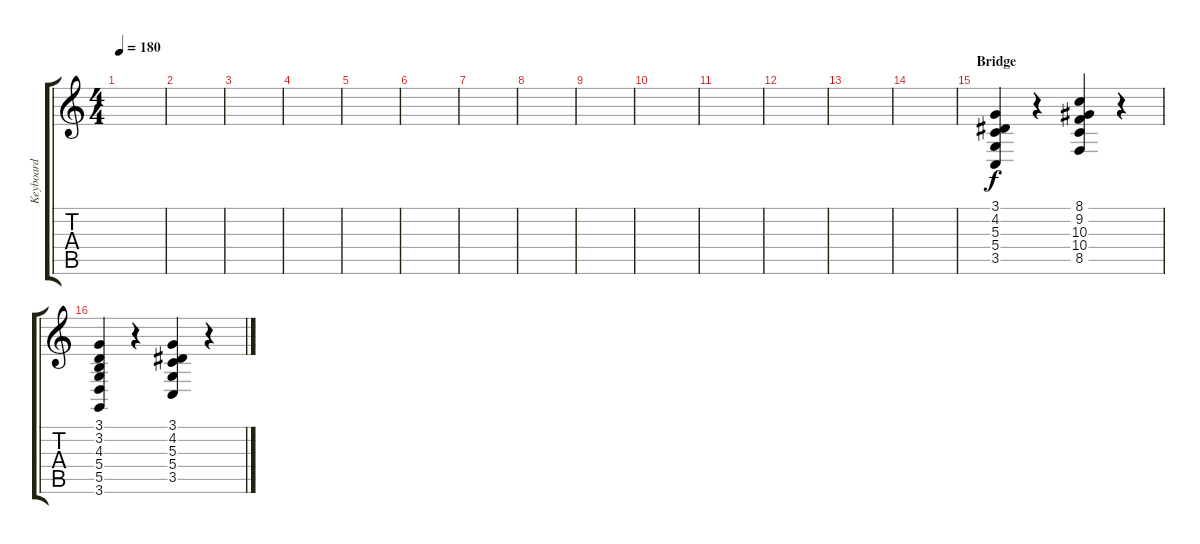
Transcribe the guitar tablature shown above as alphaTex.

\track ("Keyboard" "Keyboard") {instrument brasssection}
\staff {score tabs}
\tuning (E4 B3 G3 D3 A2 E2) {hide}
\ts (4 4)
\tempo 180
\clef g2
\ks c
|
|
|
|
|
|
|
|
|
|
|
|
|
|
\section ("" "Bridge")
(3.1 4.2 5.3 5.4 3.5).4 r.4 (8.1 9.2 10.3 10.4 8.5).4 r.4 |
(3.1 3.2 4.3 5.4 5.5 3.6).4 r.4 (3.1 4.2 5.3 5.4 3.5).4 r.4
